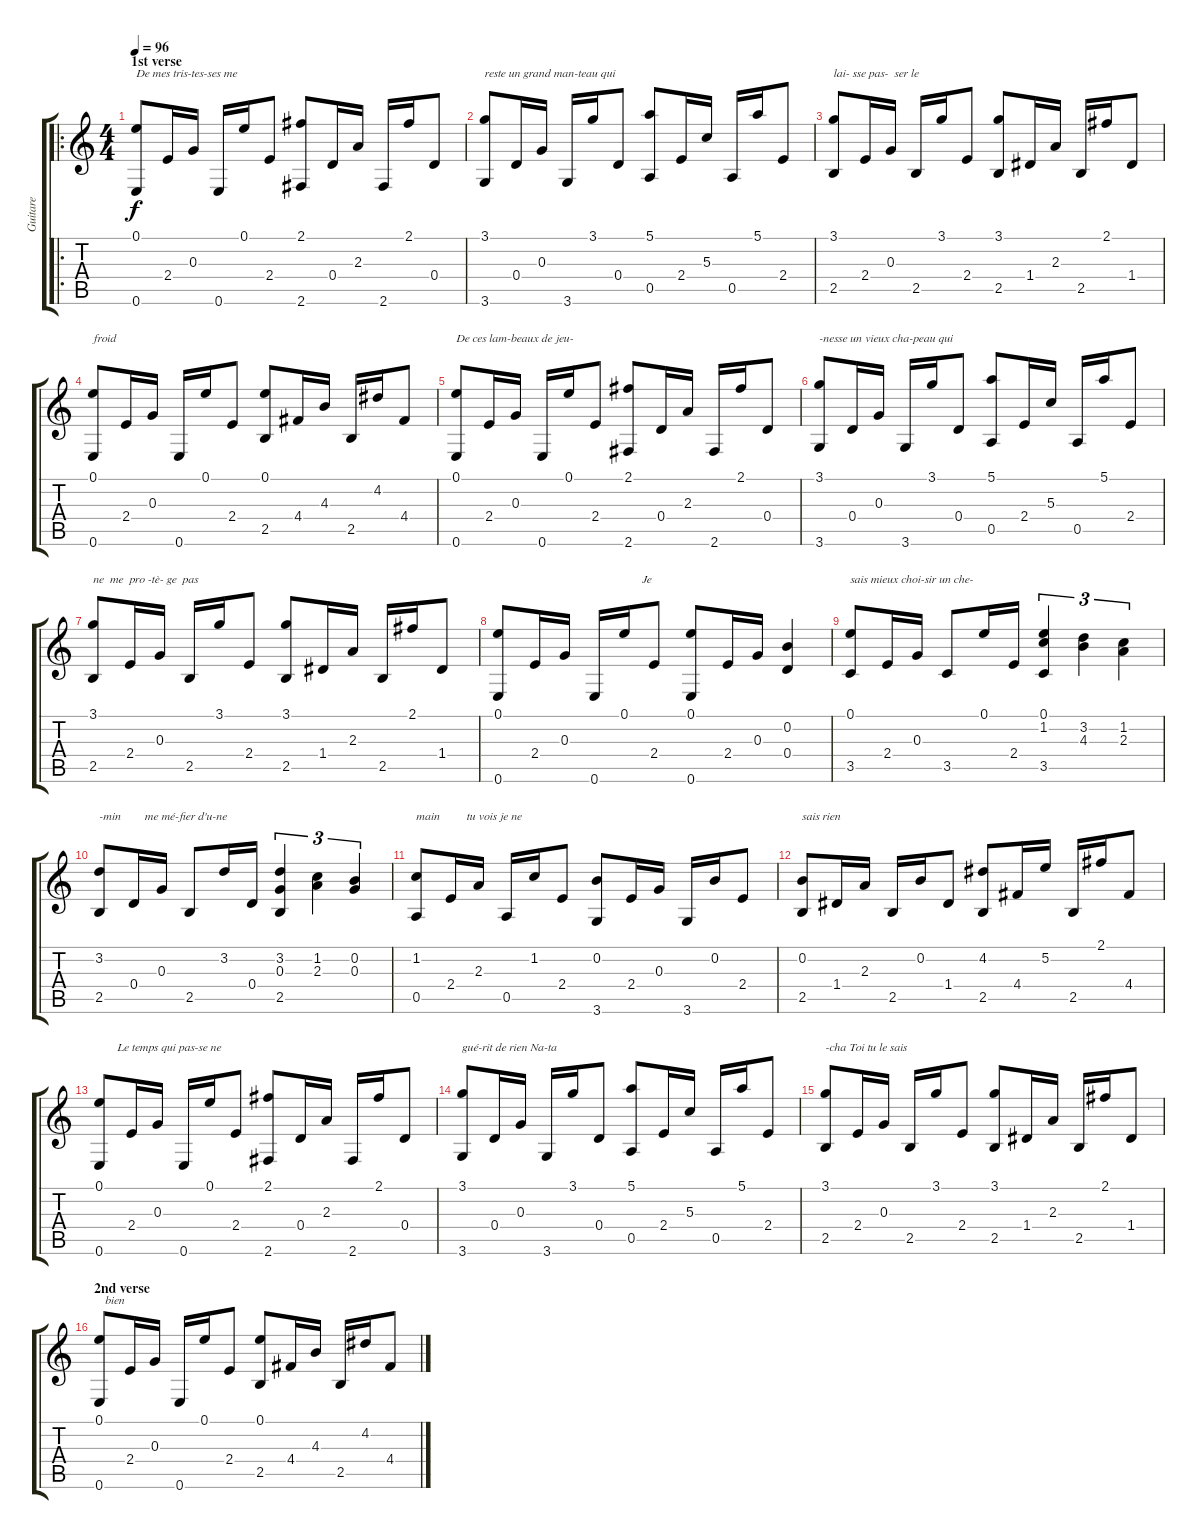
\track ("Guitare" "Guitare") {instrument acousticguitarnylon}
\staff {score tabs}
\tuning (E4 B3 G3 D3 A2 E2) {hide}
\ro
\ts (4 4)
\section ("" "1st verse")
\tempo 96
\clef g2
\ks c
(0.1 0.6).8{txt "De mes tris-tes-ses me" dy f instrument acousticguitarnylon} 2.4.16 0.3.16 0.6.16 0.1.16 2.4.8 (2.1 2.6).8 0.4.16 2.3.16 2.6.16 2.1.16 0.4.8 |
(3.1 3.6).8{txt "reste un grand man-teau qui"} 0.4.16 0.3.16 3.6.16 3.1.16 0.4.8 (5.1 0.5).8 2.4.16 5.3.16 0.5.16 5.1.16 2.4.8 |
(3.1 2.5).8{txt "lai- sse pas-  ser le "} 2.4.16 0.3.16 2.5.16 3.1.16 2.4.8 (3.1 2.5).8 1.4.16 2.3.16 2.5.16 2.1.16 1.4.8 |
(0.1 0.6).8{txt "froid"} 2.4.16 0.3.16 0.6.16 0.1.16 2.4.8 (0.1 2.5).8 4.4.16 4.3.16 2.5.16 4.2.16 4.4.8 |
(0.1 0.6).8{txt "De ces lam-beaux de jeu-"} 2.4.16 0.3.16 0.6.16 0.1.16 2.4.8 (2.1 2.6).8 0.4.16 2.3.16 2.6.16 2.1.16 0.4.8 |
(3.1 3.6).8{txt "-nesse un vieux cha-peau qui"} 0.4.16 0.3.16 3.6.16 3.1.16 0.4.8 (5.1 0.5).8 2.4.16 5.3.16 0.5.16 5.1.16 2.4.8 |
(3.1 2.5).8{txt "ne  me  pro -tè- ge  pas"} 2.4.16 0.3.16 2.5.16 3.1.16 2.4.8 (3.1 2.5).8 1.4.16 2.3.16 2.5.16 2.1.16 1.4.8 |
(0.1 0.6).8{txt "                                                Je"} 2.4.16 0.3.16 0.6.16 0.1.16 2.4.8 (0.1 0.6).8 2.4.16 0.3.16 (0.2 0.4).4 |
(0.1 3.5).8{txt "sais mieux choi-sir un che-"} 2.4.16 0.3.16 3.5.8 0.1.16 2.4.16 (0.1 1.2 3.5).4{tu (3 2)} (3.2 4.3).4{tu (3 2)} (1.2 2.3).4{tu (3 2)} |
(3.2 2.5).8{txt "-min        me mé-fier d'u-ne"} 0.4.16 0.3.16 2.5.8 3.2.16 0.4.16 (3.2 0.3 2.5).4{tu (3 2)} (1.2 2.3).4{tu (3 2)} (0.2 0.3).4{tu (3 2)} |
(1.2 0.5).8{txt "main         tu vois je ne"} 2.4.16 2.3.16 0.5.16 1.2.16 2.4.8 (0.2 3.6).8 2.4.16 0.3.16 3.6.16 0.2.16 2.4.8 |
(0.2 2.5).8{txt "sais rien"} 1.4.16 2.3.16 2.5.16 0.2.16 1.4.8 (4.2 2.5).8 4.4.16 5.2.16 2.5.16 2.1.16 4.4.8 |
(0.1 0.6).8{txt "      Le temps qui pas-se ne"} 2.4.16 0.3.16 0.6.16 0.1.16 2.4.8 (2.1 2.6).8 0.4.16 2.3.16 2.6.16 2.1.16 0.4.8 |
(3.1 3.6).8{txt "gué-rit de rien Na-ta"} 0.4.16 0.3.16 3.6.16 3.1.16 0.4.8 (5.1 0.5).8 2.4.16 5.3.16 0.5.16 5.1.16 2.4.8 |
(3.1 2.5).8{txt "-cha Toi tu le sais "} 2.4.16 0.3.16 2.5.16 3.1.16 2.4.8 (3.1 2.5).8 1.4.16 2.3.16 2.5.16 2.1.16 1.4.8 |
\section ("" "2nd verse")
(0.1 0.6).8{txt "  bien"} 2.4.16 0.3.16 0.6.16 0.1.16 2.4.8 (0.1 2.5).8 4.4.16 4.3.16 2.5.16 4.2.16 4.4.8
